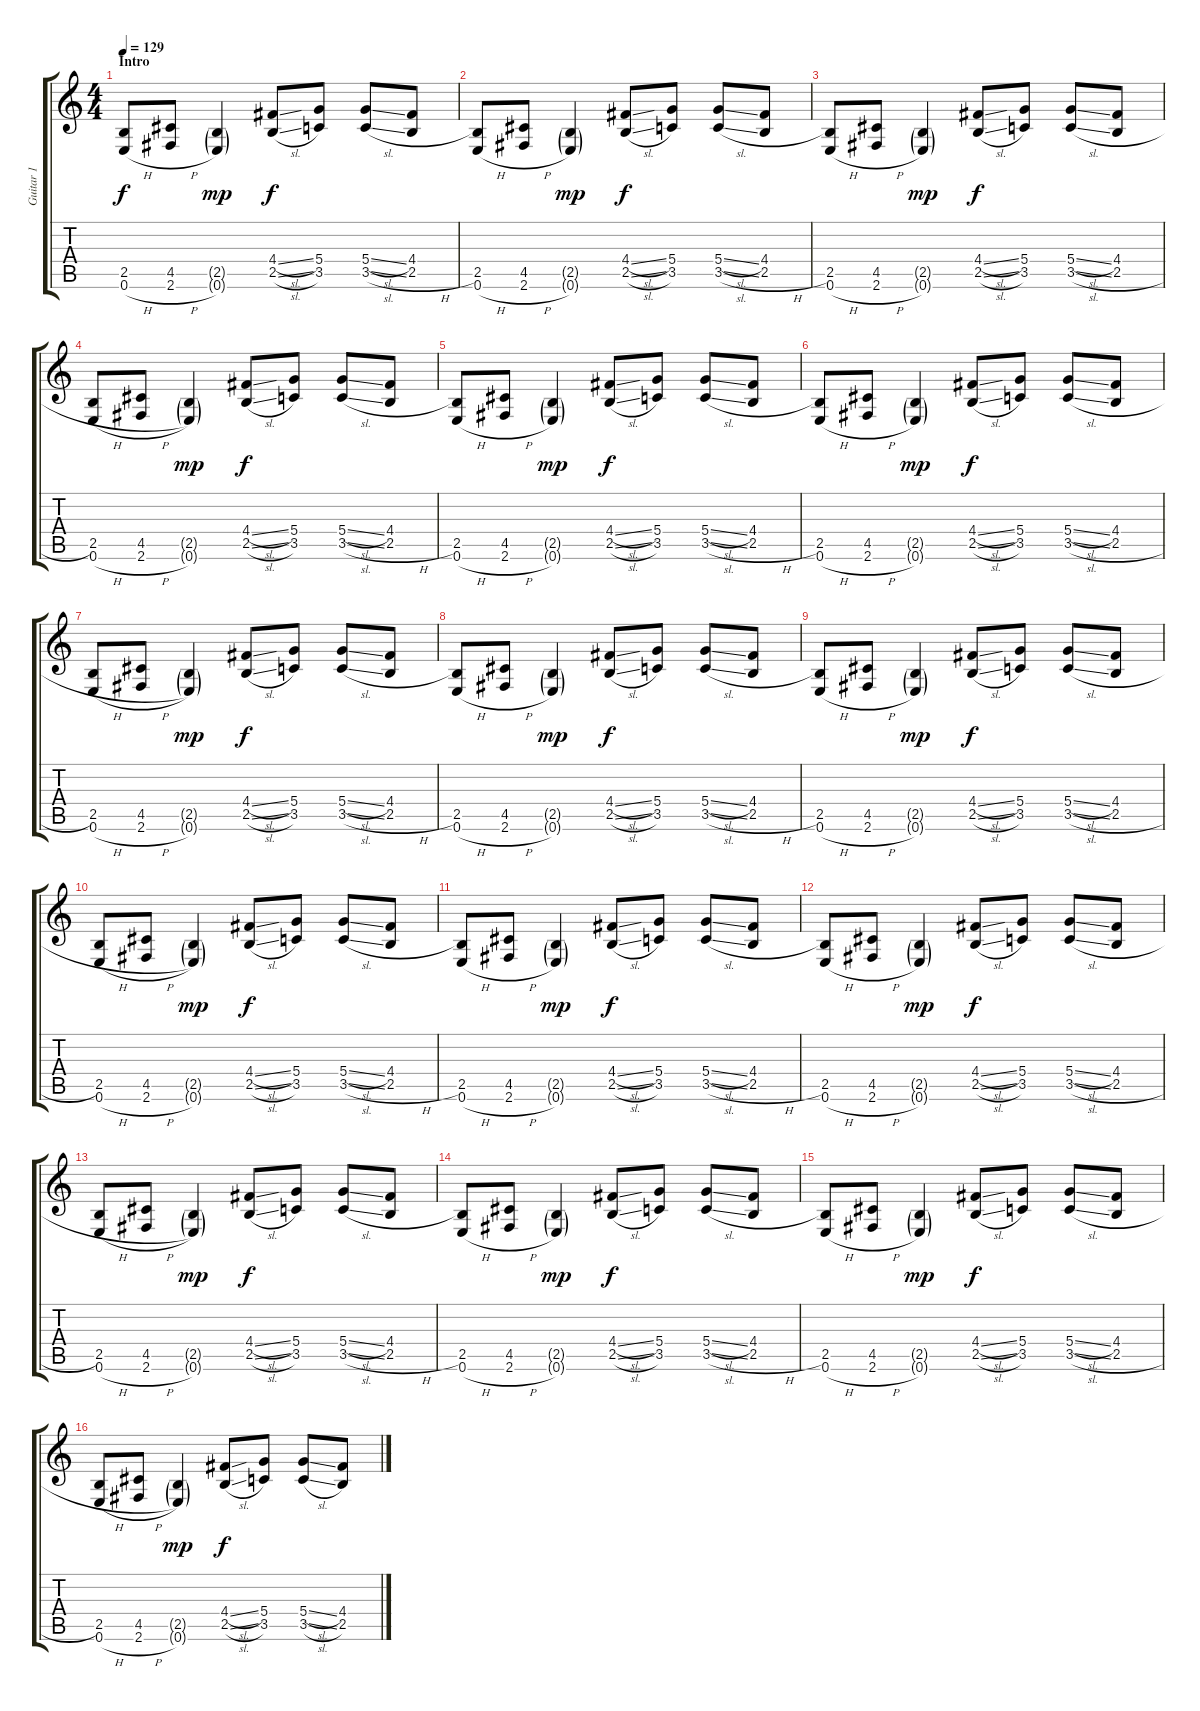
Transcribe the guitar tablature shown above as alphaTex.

\track ("Guitar 1" "Guitar 1") {instrument distortionguitar}
\staff {score tabs}
\tuning (E4 B3 G3 D3 A2 E2) {hide}
\ts (4 4)
\section ("" "Intro")
\tempo 129
\clef g2
\ks c
(2.5 0.6{h}).8{dy f instrument distortionguitar} (4.5 2.6{h}).8 (2.5{g} 0.6{g}).4{dy mp} (4.4{sl} 2.5{sl}).8{dy f} (5.4 3.5).8 (5.4{sl} 3.5{sl}).8 (4.4 2.5{h}).8 |
(2.5 0.6{h}).8 (4.5 2.6{h}).8 (2.5{g} 0.6{g}).4{dy mp} (4.4{sl} 2.5{sl}).8{dy f} (5.4 3.5).8 (5.4{sl} 3.5{sl}).8 (4.4 2.5{h}).8 |
(2.5 0.6{h}).8 (4.5 2.6{h}).8 (2.5{g} 0.6{g}).4{dy mp} (4.4{sl} 2.5{sl}).8{dy f} (5.4 3.5).8 (5.4{sl} 3.5{sl}).8 (4.4 2.5{h}).8 |
(2.5 0.6{h}).8 (4.5 2.6{h}).8 (2.5{g} 0.6{g}).4{dy mp} (4.4{sl} 2.5{sl}).8{dy f} (5.4 3.5).8 (5.4{sl} 3.5{sl}).8 (4.4 2.5{h}).8 |
(2.5 0.6{h}).8 (4.5 2.6{h}).8 (2.5{g} 0.6{g}).4{dy mp} (4.4{sl} 2.5{sl}).8{dy f} (5.4 3.5).8 (5.4{sl} 3.5{sl}).8 (4.4 2.5{h}).8 |
(2.5 0.6{h}).8 (4.5 2.6{h}).8 (2.5{g} 0.6{g}).4{dy mp} (4.4{sl} 2.5{sl}).8{dy f} (5.4 3.5).8 (5.4{sl} 3.5{sl}).8 (4.4 2.5{h}).8 |
(2.5 0.6{h}).8 (4.5 2.6{h}).8 (2.5{g} 0.6{g}).4{dy mp} (4.4{sl} 2.5{sl}).8{dy f} (5.4 3.5).8 (5.4{sl} 3.5{sl}).8 (4.4 2.5{h}).8 |
(2.5 0.6{h}).8 (4.5 2.6{h}).8 (2.5{g} 0.6{g}).4{dy mp} (4.4{sl} 2.5{sl}).8{dy f} (5.4 3.5).8 (5.4{sl} 3.5{sl}).8 (4.4 2.5{h}).8 |
(2.5 0.6{h}).8 (4.5 2.6{h}).8 (2.5{g} 0.6{g}).4{dy mp} (4.4{sl} 2.5{sl}).8{dy f} (5.4 3.5).8 (5.4{sl} 3.5{sl}).8 (4.4 2.5{h}).8 |
(2.5 0.6{h}).8 (4.5 2.6{h}).8 (2.5{g} 0.6{g}).4{dy mp} (4.4{sl} 2.5{sl}).8{dy f} (5.4 3.5).8 (5.4{sl} 3.5{sl}).8 (4.4 2.5{h}).8 |
(2.5 0.6{h}).8 (4.5 2.6{h}).8 (2.5{g} 0.6{g}).4{dy mp} (4.4{sl} 2.5{sl}).8{dy f} (5.4 3.5).8 (5.4{sl} 3.5{sl}).8 (4.4 2.5{h}).8 |
(2.5 0.6{h}).8 (4.5 2.6{h}).8 (2.5{g} 0.6{g}).4{dy mp} (4.4{sl} 2.5{sl}).8{dy f} (5.4 3.5).8 (5.4{sl} 3.5{sl}).8 (4.4 2.5{h}).8 |
(2.5 0.6{h}).8 (4.5 2.6{h}).8 (2.5{g} 0.6{g}).4{dy mp} (4.4{sl} 2.5{sl}).8{dy f} (5.4 3.5).8 (5.4{sl} 3.5{sl}).8 (4.4 2.5{h}).8 |
(2.5 0.6{h}).8 (4.5 2.6{h}).8 (2.5{g} 0.6{g}).4{dy mp} (4.4{sl} 2.5{sl}).8{dy f} (5.4 3.5).8 (5.4{sl} 3.5{sl}).8 (4.4 2.5{h}).8 |
(2.5 0.6{h}).8 (4.5 2.6{h}).8 (2.5{g} 0.6{g}).4{dy mp} (4.4{sl} 2.5{sl}).8{dy f} (5.4 3.5).8 (5.4{sl} 3.5{sl}).8 (4.4 2.5{h}).8 |
(2.5 0.6{h}).8 (4.5 2.6{h}).8 (2.5{g} 0.6{g}).4{dy mp} (4.4{sl} 2.5{sl}).8{dy f} (5.4 3.5).8 (5.4{sl} 3.5{sl}).8 (4.4 2.5).8
